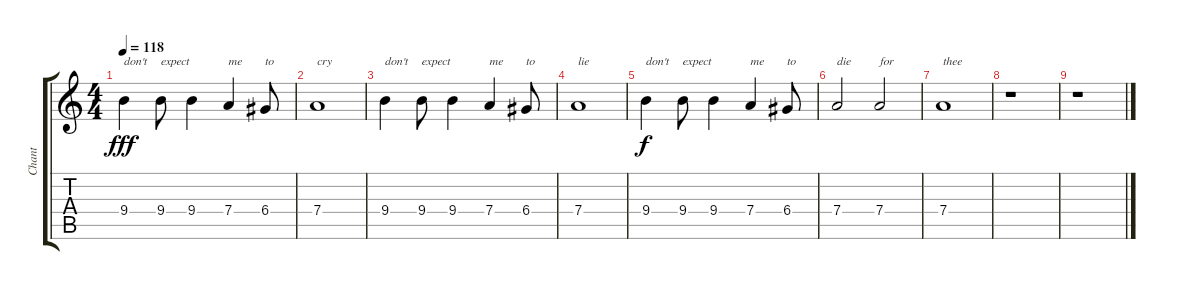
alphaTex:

\track ("Chant" "Chant") {instrument overdrivenguitar}
\staff {score tabs}
\tuning (E4 B3 G3 D3 A2 E2) {hide}
\ts (4 4)
\tempo 118
\clef g2
\ks c
9.4.4{txt "don't" dy fff} 9.4.8{txt "expect"} 9.4.4 7.4.4{txt "me"} 6.4.8{txt "to"} |
7.4.1{txt "cry"} |
9.4.4{txt "don't"} 9.4.8{txt "expect"} 9.4.4 7.4.4{txt "me"} 6.4.8{txt "to"} |
7.4.1{txt "lie"} |
9.4.4{txt "don't" dy f} 9.4.8{txt "expect"} 9.4.4 7.4.4{txt "me"} 6.4.8{txt "to"} |
7.4.2{txt "die"} 7.4.2{txt "for"} |
7.4.1{txt "thee"} |
r.1 |
r.1
